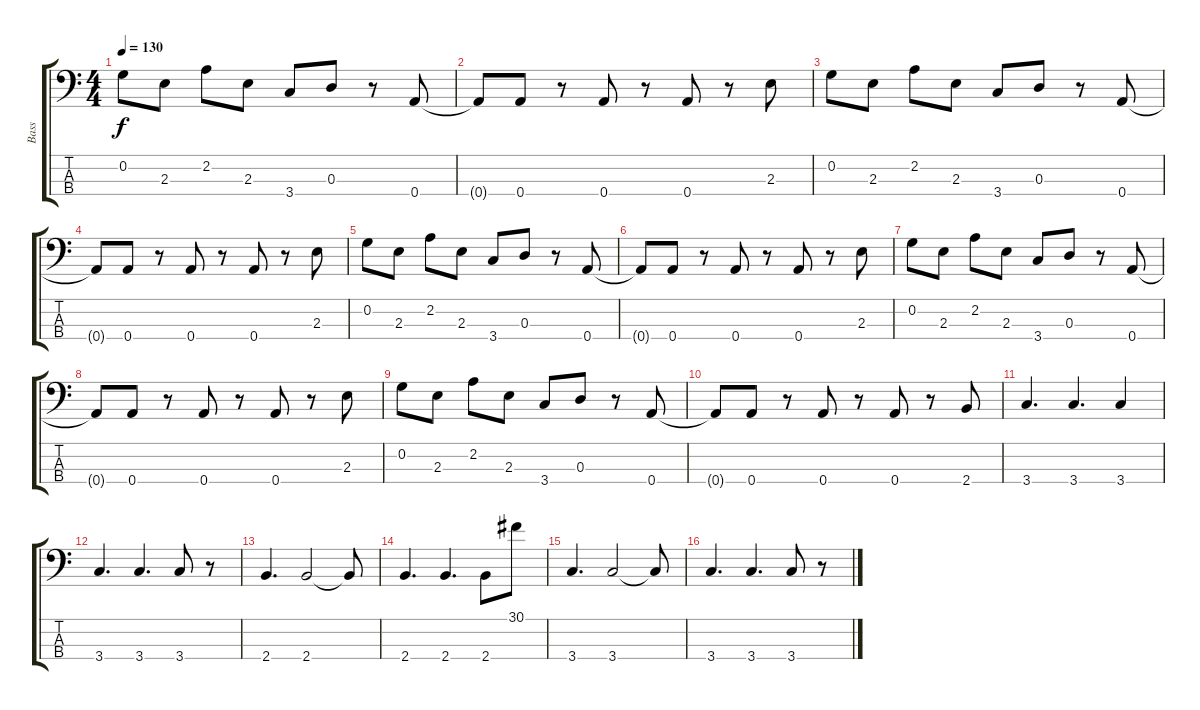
\track ("Bass" "Bass") {instrument electricbassfinger}
\staff {score tabs}
\tuning (C-1 G2 D2 A1) {hide}
\ts (4 4)
\tempo 130
\clef f4
\ks c
0.2.8{dy f} 2.3.8 2.2.8 2.3.8 3.4.8 0.3.8 r.8 0.4.8 |
0.4{t}.8 0.4.8 r.8 0.4.8 r.8 0.4.8 r.8 2.3.8 |
0.2.8 2.3.8 2.2.8 2.3.8 3.4.8 0.3.8 r.8 0.4.8 |
0.4{t}.8 0.4.8 r.8 0.4.8 r.8 0.4.8 r.8 2.3.8 |
0.2.8 2.3.8 2.2.8 2.3.8 3.4.8 0.3.8 r.8 0.4.8 |
0.4{t}.8 0.4.8 r.8 0.4.8 r.8 0.4.8 r.8 2.3.8 |
0.2.8 2.3.8 2.2.8 2.3.8 3.4.8 0.3.8 r.8 0.4.8 |
0.4{t}.8 0.4.8 r.8 0.4.8 r.8 0.4.8 r.8 2.3.8 |
0.2.8 2.3.8 2.2.8 2.3.8 3.4.8 0.3.8 r.8 0.4.8 |
0.4{t}.8 0.4.8 r.8 0.4.8 r.8 0.4.8 r.8 2.4.8 |
3.4.4{d} 3.4.4{d} 3.4.4 |
3.4.4{d} 3.4.4{d} 3.4.8 r.8 |
2.4.4{d} 2.4.2 2.4{t}.8 |
2.4.4{d} 2.4.4{d} 2.4.8 30.1.8 |
3.4.4{d} 3.4.2 3.4{t}.8 |
3.4.4{d} 3.4.4{d} 3.4.8 r.8
